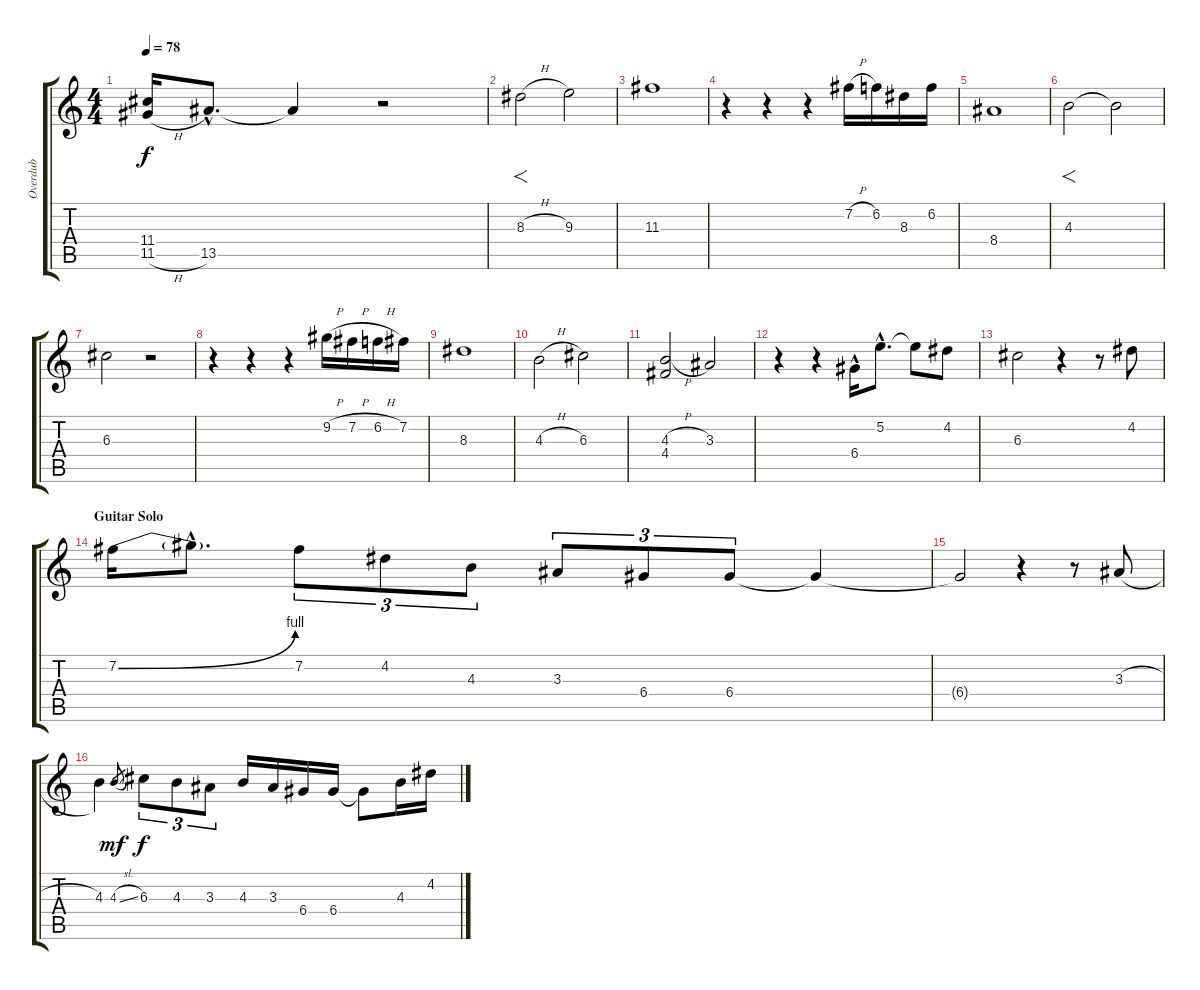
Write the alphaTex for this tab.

\track ("Overdub" "Overdub") {instrument fretlessbass}
\staff {score tabs}
\tuning (E4 B3 G3 D3 A2 E2) {hide}
\ts (4 4)
\tempo 78
\clef g2
\ks c
(11.4 11.5{h}).16{dy f} 13.5{hac}.8{d} 13.5{t}.4 r.2 |
8.3{h}.2{f} 9.3.2 |
11.3.1 |
r.4 r.4 r.4 7.2{h}.16 6.2.16 8.3.16 6.2.16 |
8.4.1 |
4.3.2{f} 4.3{t}.2 |
6.3.2 r.2 |
r.4 r.4 r.4 9.2{h}.16 7.2{h}.16 6.2{h}.16 7.2.16 |
8.3.1 |
4.3{h}.2 6.3.2 |
(4.3{h} 4.4).2 3.3.2 |
r.4 r.4 6.4{hac}.16 5.2{hac}.8{d} 5.2{t}.8 4.2.8 |
6.3.2 r.4 r.8 4.2.8{volume 11} |
\section ("" "Guitar Solo")
7.2{be (bend 0 0 60 4)}.16{volume 11} 7.2{hac t}.8{d} 7.2.8{tu (3 2)} 4.2.8{tu (3 2)} 4.3.8{tu (3 2)} 3.3.8{tu (3 2)} 6.4.8{tu (3 2)} 6.4.8{tu (3 2)} 6.4{t}.4 |
6.4{t}.2 r.4 r.8 3.3{h}.8 |
4.3.4 4.3{sl}.8{gr dy mf} 6.3.8{tu (3 2) dy f} 4.3.8{tu (3 2)} 3.3.8{tu (3 2)} 4.3.16 3.3.16 6.4.16 6.4.16 6.4{t}.8 4.3.16 4.2.16
